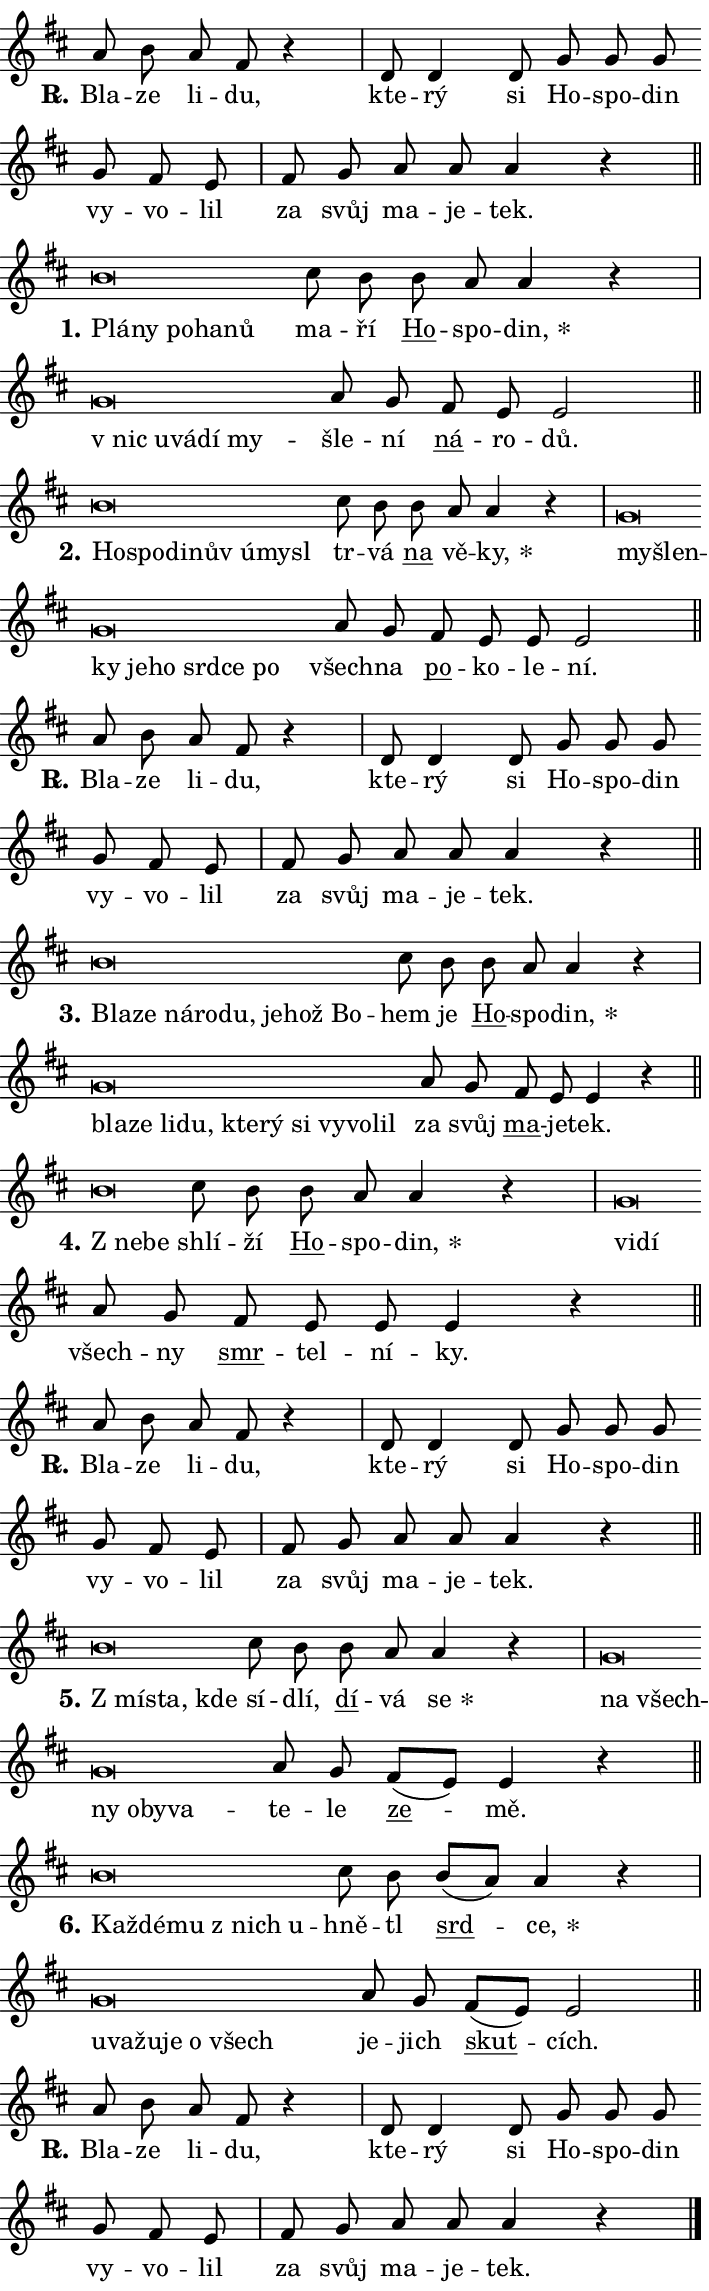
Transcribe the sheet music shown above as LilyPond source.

\version "2.24.0"
\header { tagline = "" }
\paper {
  indent = 0\cm
  top-margin = 0\cm
  right-margin = 0.13\cm % to fit lyric hyphens
  bottom-margin = 0\cm
  left-margin = 0\cm
  paper-width = 12\cm
  page-breaking = #ly:one-page-breaking
  system-system-spacing.basic-distance = #11
  score-system-spacing.basic-distance = #11
  ragged-last = ##f
}


%% Author: Thomas Morley
%% https://lists.gnu.org/archive/html/lilypond-user/2020-05/msg00002.html
#(define (line-position grob)
"Returns position of @var[grob} in current system:
   @code{'start}, if at first time-step
   @code{'end}, if at last time-step
   @code{'middle} otherwise
"
  (let* ((col (ly:item-get-column grob))
         (ln (ly:grob-object col 'left-neighbor))
         (rn (ly:grob-object col 'right-neighbor))
         (col-to-check-left (if (ly:grob? ln) ln col))
         (col-to-check-right (if (ly:grob? rn) rn col))
         (break-dir-left
           (and
             (ly:grob-property col-to-check-left 'non-musical #f)
             (ly:item-break-dir col-to-check-left)))
         (break-dir-right
           (and
             (ly:grob-property col-to-check-right 'non-musical #f)
             (ly:item-break-dir col-to-check-right))))
        (cond ((eqv? 1 break-dir-left) 'start)
              ((eqv? -1 break-dir-right) 'end)
              (else 'middle))))

#(define (tranparent-at-line-position vctor)
  (lambda (grob)
  "Relying on @code{line-position} select the relevant enry from @var{vctor}.
Used to determine transparency,"
    (case (line-position grob)
      ((end) (not (vector-ref vctor 0)))
      ((middle) (not (vector-ref vctor 1)))
      ((start) (not (vector-ref vctor 2))))))

noteHeadBreakVisibility =
#(define-music-function (break-visibility)(vector?)
"Makes @code{NoteHead}s transparent relying on @var{break-visibility}"
#{
  \override NoteHead.transparent =
    #(tranparent-at-line-position break-visibility)
#})

#(define delete-ledgers-for-transparent-note-heads
  (lambda (grob)
    "Reads whether a @code{NoteHead} is transparent.
If so this @code{NoteHead} is removed from @code{'note-heads} from
@var{grob}, which is supposed to be @code{LedgerLineSpanner}.
As a result ledgers are not printed for this @code{NoteHead}"
    (let* ((nhds-array (ly:grob-object grob 'note-heads))
           (nhds-list
             (if (ly:grob-array? nhds-array)
                 (ly:grob-array->list nhds-array)
                 '()))
           ;; Relies on the transparent-property being done before
           ;; Staff.LedgerLineSpanner.after-line-breaking is executed.
           ;; This is fragile ...
           (to-keep
             (remove
               (lambda (nhd)
                 (ly:grob-property nhd 'transparent #f))
               nhds-list)))
      ;; TODO find a better method to iterate over grob-arrays, similiar
      ;; to filter/remove etc for lists
      ;; For now rebuilt from scratch
      (set! (ly:grob-object grob 'note-heads)  '())
      (for-each
        (lambda (nhd)
          (ly:pointer-group-interface::add-grob grob 'note-heads nhd))
        to-keep))))

squashNotes = {
  \override NoteHead.X-extent = #'(-0.2 . 0.2)
  \override NoteHead.Y-extent = #'(-0.75 . 0)
  \override NoteHead.stencil =
    #(lambda (grob)
       (let ((pos (ly:grob-property grob 'staff-position)))
         (begin
           (if (< pos -7) (display "ERROR: Lower brevis then expected\n") (display ""))
           (if (<= pos -6) ly:text-interface::print ly:note-head::print))))
}
unSquashNotes = {
  \revert NoteHead.X-extent
  \revert NoteHead.Y-extent
  \revert NoteHead.stencil
}

hideNotes = \noteHeadBreakVisibility #begin-of-line-visible
unHideNotes = \noteHeadBreakVisibility #all-visible

% work-around for resetting accidentals
% https://lilypond.org/doc/v2.23/Documentation/notation/displaying-rhythms#unmetered-music
cadenzaMeasure = {
  \cadenzaOff
  \partial 1024 s1024
  \cadenzaOn
}

#(define-markup-command (accent layout props text) (markup?)
  "Underline accented syllable"
  (interpret-markup layout props
    #{\markup \override #'(offset . 4.3) \underline { #text }#}))

responsum = \markup \concat {
  "R" \hspace #-1.05 \path #0.1 #'((moveto 0 0.07) (lineto 0.9 0.8)) \hspace #0.05 "."
}

spaceSize = #0.6828661417322834 % exact space size for TeX Gyre Schola

\layout {
  \context {
    \Staff
    \remove "Time_signature_engraver"
    \override LedgerLineSpanner.after-line-breaking = #delete-ledgers-for-transparent-note-heads
  }
  \context {
    \Lyrics {
      \override LyricSpace.minimum-distance = \spaceSize
      \override LyricText.font-name = #"TeX Gyre Schola"
      \override LyricText.font-size = 1
      \override StanzaNumber.font-name = #"TeX Gyre Schola Bold"
      \override StanzaNumber.font-size = 1
    }
  }
  \context {
    \Score 
    \override NoteHead.text =
      #(lambda (grob) 
        (let ((pos (ly:grob-property grob 'staff-position)))
          #{\markup {
            \combine
              \halign #-0.55 \raise #(if (= pos -6) 0 0.5) \override #'(thickness . 2) \draw-line #'(3.2 . 0)
              \musicglyph "noteheads.sM1"
          }#}))
  }
}

% magnetic-lyrics.ily
%
%   written by
%     Jean Abou Samra <jean@abou-samra.fr>
%     Werner Lemberg <wl@gnu.org>
%
%   adapted by
%     Jiri Hon <jiri.hon@gmail.com>
%
% Version 2022-Apr-15

% https://www.mail-archive.com/lilypond-user@gnu.org/msg149350.html

#(define (Left_hyphen_pointer_engraver context)
   "Collect syllable-hyphen-syllable occurrences in lyrics and store
them in properties.  This engraver only looks to the left.  For
example, if the lyrics input is @code{foo -- bar}, it does the
following.

@itemize @bullet
@item
Set the @code{text} property of the @code{LyricHyphen} grob between
@q{foo} and @q{bar} to @code{foo}.

@item
Set the @code{left-hyphen} property of the @code{LyricText} grob with
text @q{foo} to the @code{LyricHyphen} grob between @q{foo} and
@q{bar}.
@end itemize

Use this auxiliary engraver in combination with the
@code{lyric-@/text::@/apply-@/magnetic-@/offset!} hook."
   (let ((hyphen #f)
         (text #f))
     (make-engraver
      (acknowledgers
       ((lyric-syllable-interface engraver grob source-engraver)
        (set! text grob)))
      (end-acknowledgers
       ((lyric-hyphen-interface engraver grob source-engraver)
        ;(when (not (grob::has-interface grob 'lyric-space-interface))
          (set! hyphen grob)));)
      ((stop-translation-timestep engraver)
       (when (and text hyphen)
         (ly:grob-set-object! text 'left-hyphen hyphen))
       (set! text #f)
       (set! hyphen #f)))))

#(define (lyric-text::apply-magnetic-offset! grob)
   "If the space between two syllables is less than the value in
property @code{LyricText@/.details@/.squash-threshold}, move the right
syllable to the left so that it gets concatenated with the left
syllable.

Use this function as a hook for
@code{LyricText@/.after-@/line-@/breaking} if the
@code{Left_@/hyphen_@/pointer_@/engraver} is active."
   (let ((hyphen (ly:grob-object grob 'left-hyphen #f)))
     (when hyphen
       (let ((left-text (ly:spanner-bound hyphen LEFT)))
         (when (grob::has-interface left-text 'lyric-syllable-interface)
           (let* ((common (ly:grob-common-refpoint grob left-text X))
                  (this-x-ext (ly:grob-extent grob common X))
                  (left-x-ext
                   (begin
                     ;; Trigger magnetism for left-text.
                     (ly:grob-property left-text 'after-line-breaking)
                     (ly:grob-extent left-text common X)))
                  ;; `delta` is the gap width between two syllables.
                  (delta (- (interval-start this-x-ext)
                            (interval-end left-x-ext)))
                  (details (ly:grob-property grob 'details))
                  (threshold (assoc-get 'squash-threshold details 0.2)))
             (when (< delta threshold)
               (let* (;; We have to manipulate the input text so that
                      ;; ligatures crossing syllable boundaries are not
                      ;; disabled.  For languages based on the Latin
                      ;; script this is essentially a beautification.
                      ;; However, for non-Western scripts it can be a
                      ;; necessity.
                      (lt (ly:grob-property left-text 'text))
                      (rt (ly:grob-property grob 'text))
                      (is-space (grob::has-interface hyphen 'lyric-space-interface))
                      (space (if is-space " " ""))
                      (extra-delta (if is-space spaceSize 0))
                      ;; Append new syllable.
                      (ltrt-space (if (and (string? lt) (string? rt))
                                (string-append lt space rt)
                                (make-concat-markup (list lt space rt))))
                      ;; Right-align `ltrt` to the right side.
                      (ltrt-space-markup (grob-interpret-markup
                               grob
                               (make-translate-markup
                                (cons (interval-length this-x-ext) 0)
                                (make-right-align-markup ltrt-space)))))
                 (begin
                   ;; Don't print `left-text`.
                   (ly:grob-set-property! left-text 'stencil #f)
                   ;; Set text and stencil (which holds all collected
                   ;; syllables so far) and shift it to the left.
                   (ly:grob-set-property! grob 'text ltrt-space)
                   (ly:grob-set-property! grob 'stencil ltrt-space-markup)
                   (ly:grob-translate-axis! grob (- (- delta extra-delta)) X))))))))))


#(define (lyric-hyphen::displace-bounds-first grob)
   ;; Make very sure this callback isn't triggered too early.
   (let ((left (ly:spanner-bound grob LEFT))
         (right (ly:spanner-bound grob RIGHT)))
     (ly:grob-property left 'after-line-breaking)
     (ly:grob-property right 'after-line-breaking)
     (ly:lyric-hyphen::print grob)))

squashThreshold = #0.4

\layout {
  \context {
    \Lyrics
    \consists #Left_hyphen_pointer_engraver
    \override LyricText.after-line-breaking =
      #lyric-text::apply-magnetic-offset!
    \override LyricHyphen.stencil = #lyric-hyphen::displace-bounds-first
    \override LyricText.details.squash-threshold = \squashThreshold
    \override LyricHyphen.minimum-distance = 0
    \override LyricHyphen.minimum-length = \squashThreshold
  }
}

squashText = \override LyricText.details.squash-threshold = 9999
unSquashText = \override LyricText.details.squash-threshold = \squashThreshold

leftText = \override LyricText.self-alignment-X = #LEFT
unLeftText = \revert LyricText.self-alignment-X

starOffset = #(lambda (grob) 
                (let ((x_offset (ly:self-alignment-interface::aligned-on-x-parent grob)))
                  (if (= x_offset 0) 0 (+ x_offset 1.2))))

star = #(define-music-function (syllable)(string?)
"Append star separator at the end of a syllable"
#{
  \once \override LyricText.X-offset = #starOffset
  \lyricmode { \markup {
    #syllable
    \override #'((font-name . "TeX Gyre Schola Bold")) \hspace #0.2 \lower #0.65 \larger "*"
  } }
#})

starAccent = #(define-music-function (syllable)(string?)
"Append star separator at the end of a syllable and make accent"
#{
  \once \override LyricText.X-offset = #starOffset
  \lyricmode { \markup {
    \accent #syllable
    \override #'((font-name . "TeX Gyre Schola Bold")) \hspace #0.2 \lower #0.65 \larger "*"
  } }
#})

breath = #(define-music-function (syllable)(string?)
"Append breathing indicator at the end of a syllable"
#{
  \lyricmode { \markup { #syllable "+" } }
#})

optionalBreath = #(define-music-function (syllable)(string?)
"Append optional breathing indicator at the end of a syllable"
#{
  \lyricmode { \markup { #syllable "(+)" } }
#})


\score {
    <<
        \new Voice = "melody" { \cadenzaOn \key d \major \relative { a'8 b a fis r4 \cadenzaMeasure \bar "|" d8 d4 d8 \bar "" g g g \bar "" g fis e \cadenzaMeasure \bar "|" fis g a a a4 r \cadenzaMeasure \bar "||" \break } }
        \new Lyrics \lyricsto "melody" { \lyricmode { \set stanza = \responsum
Bla -- ze li -- du, kte -- rý si Ho -- spo -- din vy -- vo -- lil za svůj ma -- je -- tek. } }
    >>
    \layout {}
}

\score {
    <<
        \new Voice = "melody" { \cadenzaOn \key d \major \relative { \squashNotes b'\breve*1/16 \hideNotes \breve*1/16 \bar "" \breve*1/16 \bar "" \breve*1/16 \breve*1/16 \bar "" \unHideNotes \unSquashNotes cis8 b \bar "" b a a4 r \cadenzaMeasure \bar "|" \squashNotes g\breve*1/16 \hideNotes \breve*1/16 \bar "" \breve*1/16 \bar "" \breve*1/16 \breve*1/16 \bar "" \unHideNotes \unSquashNotes a8 g \bar "" fis e e2 \cadenzaMeasure \bar "||" \break } }
        \new Lyrics \lyricsto "melody" { \lyricmode { \set stanza = "1."
\leftText Plá -- \squashText ny po -- ha -- nů \unLeftText \unSquashText ma -- ří \markup \accent Ho -- spo -- \star din, \leftText "v nic" \squashText u -- vá -- dí my -- \unLeftText \unSquashText šle -- ní \markup \accent ná -- ro -- dů. } }
    >>
    \layout {}
}

\score {
    <<
        \new Voice = "melody" { \cadenzaOn \key d \major \relative { \squashNotes b'\breve*1/16 \hideNotes \breve*1/16 \bar "" \breve*1/16 \bar "" \breve*1/16 \bar "" \breve*1/16 \bar "" \breve*1/16 \breve*1/16 \bar "" \unHideNotes \unSquashNotes cis8 b \bar "" b a a4 r \cadenzaMeasure \bar "|" \squashNotes g\breve*1/16 \hideNotes \breve*1/16 \bar "" \breve*1/16 \bar "" \breve*1/16 \bar "" \breve*1/16 \bar "" \breve*1/16 \bar "" \breve*1/16 \breve*1/16 \bar "" \unHideNotes \unSquashNotes a8 g \bar "" fis e e e2 \cadenzaMeasure \bar "||" \break } }
        \new Lyrics \lyricsto "melody" { \lyricmode { \set stanza = "2."
\leftText Ho -- \squashText spo -- di -- nův ú -- my -- sl \unLeftText \unSquashText tr -- vá \markup \accent na vě -- \star ky, \leftText my -- \squashText šlen -- ky je -- ho srd -- ce po \unLeftText \unSquashText všech -- na \markup \accent po -- ko -- le -- ní. } }
    >>
    \layout {}
}

\score {
    <<
        \new Voice = "melody" { \cadenzaOn \key d \major \relative { a'8 b a fis r4 \cadenzaMeasure \bar "|" d8 d4 d8 \bar "" g g g \bar "" g fis e \cadenzaMeasure \bar "|" fis g a a a4 r \cadenzaMeasure \bar "||" \break } }
        \new Lyrics \lyricsto "melody" { \lyricmode { \set stanza = \responsum
Bla -- ze li -- du, kte -- rý si Ho -- spo -- din vy -- vo -- lil za svůj ma -- je -- tek. } }
    >>
    \layout {}
}

\score {
    <<
        \new Voice = "melody" { \cadenzaOn \key d \major \relative { \squashNotes b'\breve*1/16 \hideNotes \breve*1/16 \bar "" \breve*1/16 \bar "" \breve*1/16 \bar "" \breve*1/16 \bar "" \breve*1/16 \bar "" \breve*1/16 \breve*1/16 \bar "" \unHideNotes \unSquashNotes cis8 b \bar "" b a a4 r \cadenzaMeasure \bar "|" \squashNotes g\breve*1/16 \hideNotes \breve*1/16 \bar "" \breve*1/16 \bar "" \breve*1/16 \bar "" \breve*1/16 \bar "" \breve*1/16 \bar "" \breve*1/16 \bar "" \breve*1/16 \bar "" \breve*1/16 \breve*1/16 \bar "" \unHideNotes \unSquashNotes a8 g \bar "" fis e e4 r \cadenzaMeasure \bar "||" \break } }
        \new Lyrics \lyricsto "melody" { \lyricmode { \set stanza = "3."
\leftText Bla -- \squashText ze ná -- ro -- du, je -- hož Bo -- \unLeftText \unSquashText hem je \markup \accent Ho -- spo -- \star din, \leftText bla -- \squashText ze li -- du, kte -- rý si vy -- vo -- lil \unLeftText \unSquashText za svůj \markup \accent ma -- je -- tek. } }
    >>
    \layout {}
}

\score {
    <<
        \new Voice = "melody" { \cadenzaOn \key d \major \relative { \squashNotes b'\breve*1/16 \hideNotes \breve*1/16 \bar "" \unHideNotes \unSquashNotes cis8 b \bar "" b a a4 r \cadenzaMeasure \bar "|" \squashNotes g\breve*1/16 \hideNotes \breve*1/16 \bar "" \unHideNotes \unSquashNotes a8 g \bar "" fis e e e4 r \cadenzaMeasure \bar "||" \break } }
        \new Lyrics \lyricsto "melody" { \lyricmode { \set stanza = "4."
\leftText "Z ne" -- \squashText be \unLeftText \unSquashText shlí -- ží \markup \accent Ho -- spo -- \star din, \leftText vi -- \squashText dí \unLeftText \unSquashText všech -- ny \markup \accent smr -- tel -- ní -- ky. } }
    >>
    \layout {}
}

\score {
    <<
        \new Voice = "melody" { \cadenzaOn \key d \major \relative { a'8 b a fis r4 \cadenzaMeasure \bar "|" d8 d4 d8 \bar "" g g g \bar "" g fis e \cadenzaMeasure \bar "|" fis g a a a4 r \cadenzaMeasure \bar "||" \break } }
        \new Lyrics \lyricsto "melody" { \lyricmode { \set stanza = \responsum
Bla -- ze li -- du, kte -- rý si Ho -- spo -- din vy -- vo -- lil za svůj ma -- je -- tek. } }
    >>
    \layout {}
}

\score {
    <<
        \new Voice = "melody" { \cadenzaOn \key d \major \relative { \squashNotes b'\breve*1/16 \hideNotes \breve*1/16 \breve*1/16 \bar "" \unHideNotes \unSquashNotes cis8 b \bar "" b a a4 r \cadenzaMeasure \bar "|" \squashNotes g\breve*1/16 \hideNotes \breve*1/16 \bar "" \breve*1/16 \bar "" \breve*1/16 \bar "" \breve*1/16 \breve*1/16 \bar "" \unHideNotes \unSquashNotes a8 g \bar "" fis[( e)] e4 r \cadenzaMeasure \bar "||" \break } }
        \new Lyrics \lyricsto "melody" { \lyricmode { \set stanza = "5."
\leftText "Z mí" -- \squashText sta, kde \unLeftText \unSquashText sí -- dlí, \markup \accent dí -- vá \star se \leftText na \squashText všech -- ny o -- by -- va -- \unLeftText \unSquashText te -- le \markup \accent ze -- mě. } }
    >>
    \layout {}
}

\score {
    <<
        \new Voice = "melody" { \cadenzaOn \key d \major \relative { \squashNotes b'\breve*1/16 \hideNotes \breve*1/16 \bar "" \breve*1/16 \bar "" \breve*1/16 \breve*1/16 \bar "" \unHideNotes \unSquashNotes cis8 b \bar "" b[( a)] a4 r \cadenzaMeasure \bar "|" \squashNotes g\breve*1/16 \hideNotes \breve*1/16 \bar "" \breve*1/16 \bar "" \breve*1/16 \bar "" \breve*1/16 \breve*1/16 \bar "" \unHideNotes \unSquashNotes a8 g \bar "" fis[( e)] e2 \cadenzaMeasure \bar "||" \break } }
        \new Lyrics \lyricsto "melody" { \lyricmode { \set stanza = "6."
\leftText Kaž -- \squashText dé -- mu "z nich" u -- \unLeftText \unSquashText hně -- tl \markup \accent srd -- \star ce, \leftText u -- \squashText va -- žu -- je o všech \unLeftText \unSquashText je -- jich \markup \accent skut -- cích. } }
    >>
    \layout {}
}

\score {
    <<
        \new Voice = "melody" { \cadenzaOn \key d \major \relative { a'8 b a fis r4 \cadenzaMeasure \bar "|" d8 d4 d8 \bar "" g g g \bar "" g fis e \cadenzaMeasure \bar "|" fis g a a a4 r \cadenzaMeasure \bar "||" \break } \bar "|." }
        \new Lyrics \lyricsto "melody" { \lyricmode { \set stanza = \responsum
Bla -- ze li -- du, kte -- rý si Ho -- spo -- din vy -- vo -- lil za svůj ma -- je -- tek. } }
    >>
    \layout {}
}
